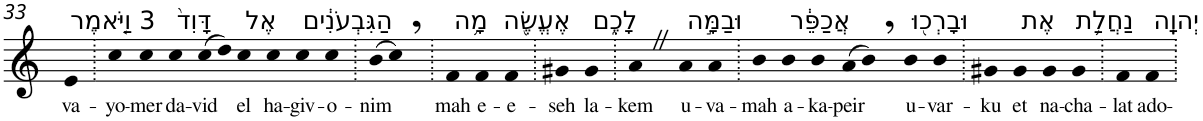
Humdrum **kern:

**kern	**text
*part1	*part1
*staff1	*staff1
*I"Piano	*
*I'Pno	*
!!LO:PB:g=z
*clefG2	*
*k[]	*
=33	=33
!LO:TX:a:t=3 וַיֹּ֤אמֶר	!
!	!LO:LY:b
4e	va-
=34.	=34.
!	!LO:LY:b
4cc	-yo-
!	!LO:LY:b
4cc	-mer
!LO:TX:a:t=דָּוִד֙	!
!	!LO:LY:b
4cc	da-
!	!LO:LY:b
(>8cc	-vid
8dd)	.
!LO:TX:a:t=אֶל	!
!	!LO:LY:b
4cc	el
!LO:TX:a:t=הַגִּבְעֹנִ֔ים	!
!	!LO:LY:b
4cc	ha-
!	!LO:LY:b
4cc	-giv-
!	!LO:LY:b
4cc	-o-
=35.	=35.
!	!LO:LY:b
(>8b	-nim
8cc,)	.
=36.	=36.
!LO:TX:a:t=מָ֥ה	!
!	!LO:LY:b
4f	mah
!LO:TX:a:t=אֶעֱשֶׂ֖ה	!
!	!LO:LY:b
4f	e-
!	!LO:LY:b
4f	-e-
=37.	=37.
!	!LO:LY:b
4g#X	-seh
!LO:TX:a:t=לָכֶ֑ם	!
!	!LO:LY:b
4g#	la-
=38.	=38.
!	!LO:LY:b
4aZ	-kem
!LO:TX:a:t=וּבַמָּ֣ה	!
!	!LO:LY:b
4a	u-
!	!LO:LY:b
4a	-va-
=39.	=39.
!	!LO:LY:b
4b	-mah
!LO:TX:a:t=אֲכַפֵּ֔ר	!
!	!LO:LY:b
4b	a-
!	!LO:LY:b
4b	-ka-
!	!LO:LY:b
(>8a	-peir
8b,)	.
!LO:TX:a:t=וּבָרְכ֖וּ	!
!	!LO:LY:b
4b	u-
!	!LO:LY:b
4b	-var-
=40.	=40.
!	!LO:LY:b
4g#X	-ku
!LO:TX:a:t=אֶת	!
!	!LO:LY:b
4g#	et
!LO:TX:a:t=נַחֲלַ֥ת	!
!	!LO:LY:b
4g#	na-
!	!LO:LY:b
4g#	-cha-
=41.	=41.
!	!LO:LY:b
4f	-lat
!LO:TX:a:t=יְהוָֽה	!
!	!LO:LY:b
4f	ado-
=.	=.
*-	*-
